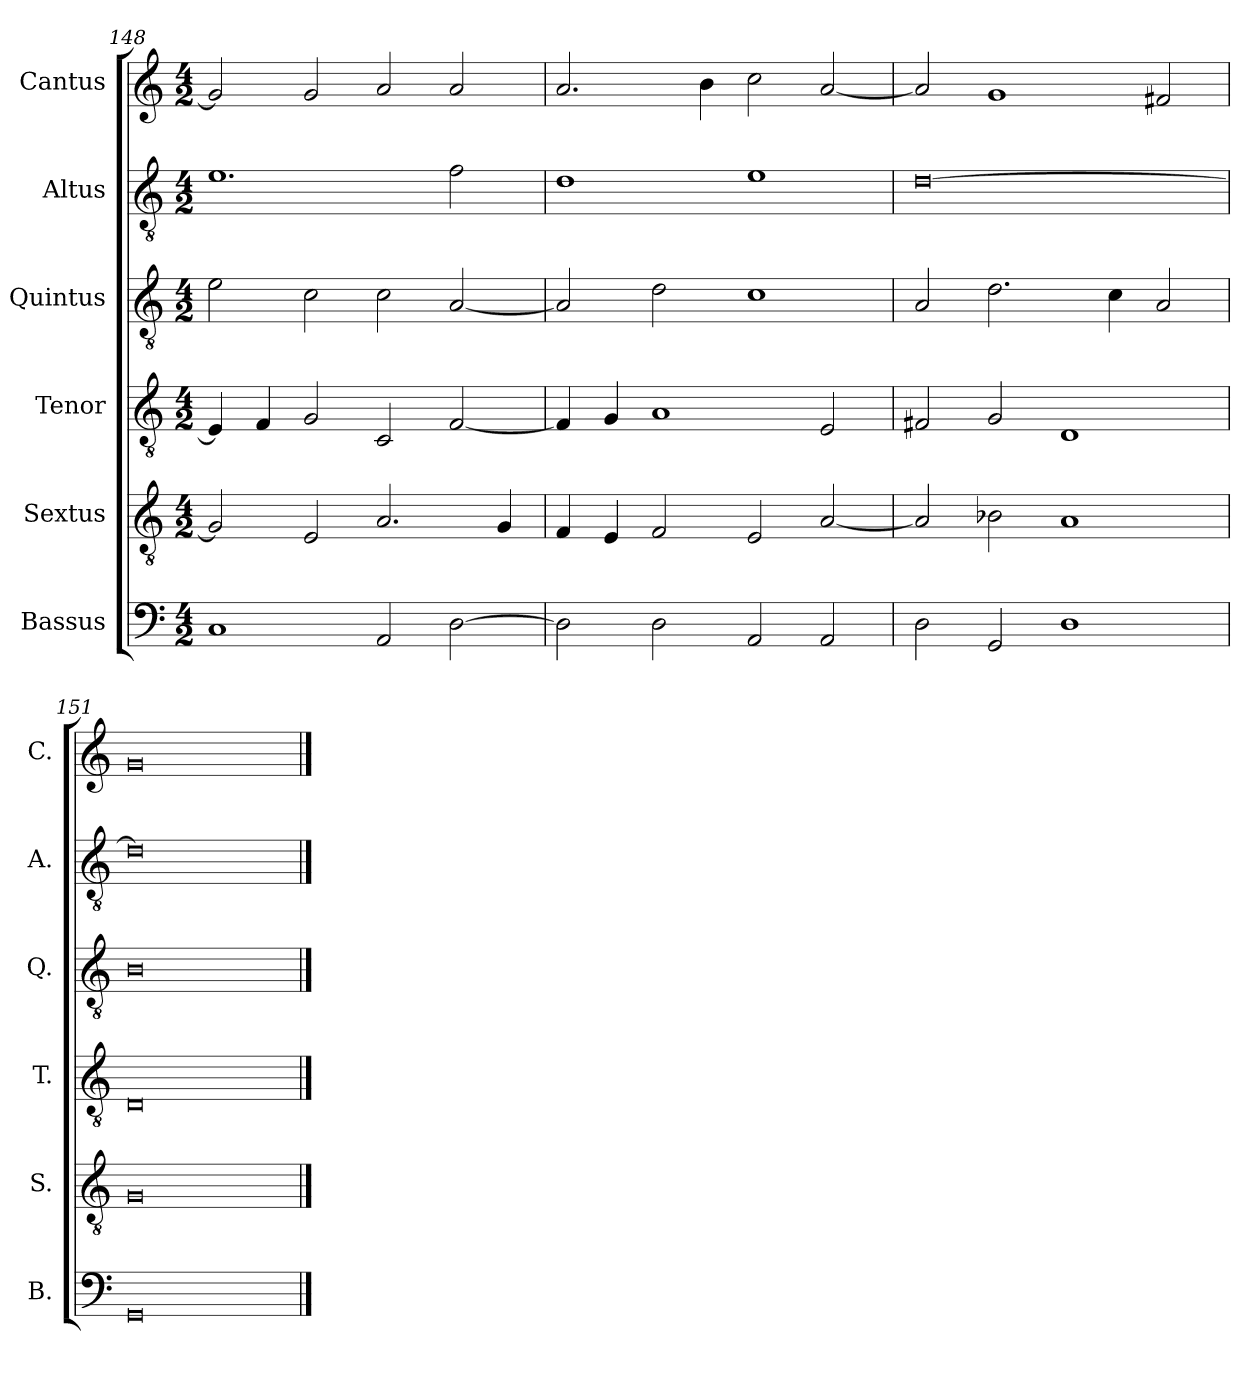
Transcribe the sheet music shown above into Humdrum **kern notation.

**kern	**kern	**kern	**kern	**kern	**kern
*part6	*part5	*part4	*part3	*part2	*part1
*staff6	*staff5	*staff4	*staff3	*staff2	*staff1
*I"Bassus	*I"Sextus	*I"Tenor	*I"Quintus	*I"Altus	*I"Cantus
*I'B.	*I'S.	*I'T.	*I'Q.	*I'A.	*I'C.
!!LO:LB:g=z
*clefF4	*clefGv2	*clefGv2	*clefGv2	*clefGv2	*clefG2
*k[]	*k[]	*k[]	*k[]	*k[]	*k[]
*M4/2	*M4/2	*M4/2	*M4/2	*M4/2	*M4/2
=148	=148	=148	=148	=148	=148
1C	2G/]	4E/]	2e\	1.e	2g/]
.	.	4F/	.	.	.
.	2E/	2G/	2c\	.	2g/
2AA/	2.A/	2C/	2c\	.	2a/
[2D\	.	[2F/	[2A/	2f\	2a/
.	4G/	.	.	.	.
=149	=149	=149	=149	=149	=149
2D\]	4F/	4F/]	2A/]	1d	2.a/
.	4E/	4G/	.	.	.
2D\	2F/	1A	2d\	.	.
.	.	.	.	.	4b\
2AA/	2E/	.	1c	1e	2cc\
2AA/	[2A/	2E/	.	.	[2a/
=150	=150	=150	=150	=150	=150
2D\	2A/]	2F#X/	2A/	[0d	2a/]
2GG/	2B-X\	2G/	2.d\	.	1g
1D	1A	1D	.	.	.
.	.	.	4c\	.	.
.	.	.	2A/	.	2f#X/
=151	=151	=151	=151	=151	=151
0GG	0G	0D	0B	0d]	0g
==	==	==	==	==	==
*-	*-	*-	*-	*-	*-
